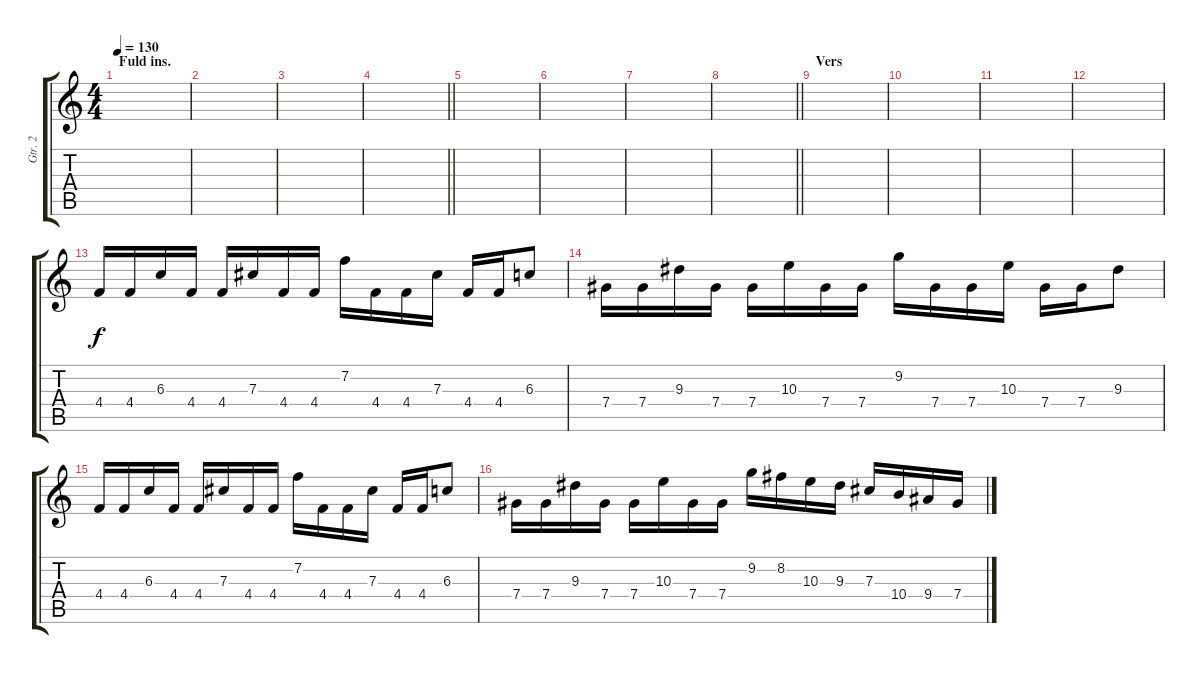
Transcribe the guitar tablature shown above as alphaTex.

\track ("Gtr. 2" "Gtr. 2") {instrument distortionguitar}
\staff {score tabs}
\tuning (Eb4 Bb3 Gb3 Db3 Ab2 Eb2) {hide}
\ts (4 4)
\section ("" "Fuld ins.")
\tempo 130
\clef g2
\ks c
|
|
|
\barLineRight lightlight
|
|
|
|
\barLineRight lightlight
|
\section ("" "Vers")
|
|
|
|
4.4.16 4.4.16 6.3.16 4.4.16 4.4.16 7.3.16 4.4.16 4.4.16 7.2.16 4.4.16 4.4.16 7.3.16 4.4.16 4.4.16 6.3.8 |
7.4.16 7.4.16 9.3.16 7.4.16 7.4.16 10.3.16 7.4.16 7.4.16 9.2.16 7.4.16 7.4.16 10.3.16 7.4.16 7.4.16 9.3.8 |
4.4.16 4.4.16 6.3.16 4.4.16 4.4.16 7.3.16 4.4.16 4.4.16 7.2.16 4.4.16 4.4.16 7.3.16 4.4.16 4.4.16 6.3.8 |
7.4.16 7.4.16 9.3.16 7.4.16 7.4.16 10.3.16 7.4.16 7.4.16 9.2.16 8.2.16 10.3.16 9.3.16 7.3.16 10.4.16 9.4.16 7.4.16
